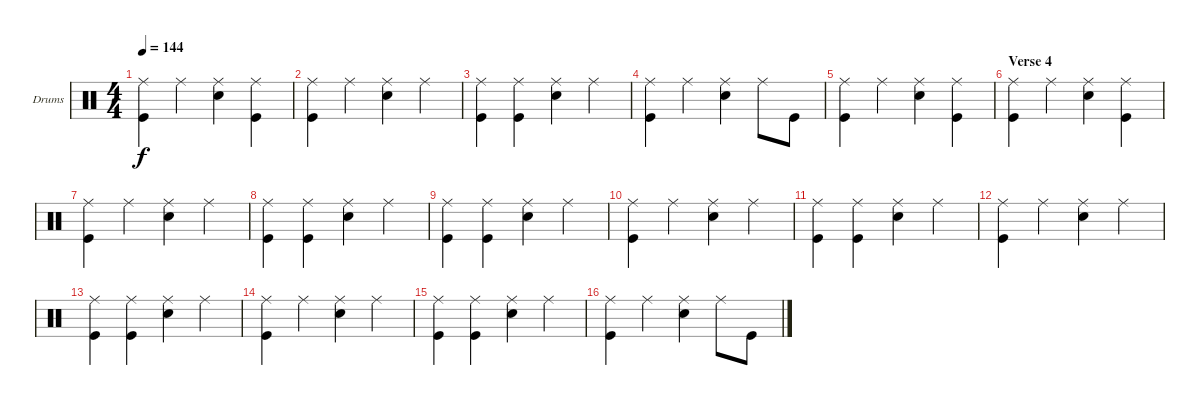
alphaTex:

\bracketExtendMode groupsimilarinstruments
\firstSystemTrackNameOrientation horizontal
\otherSystemsTrackNameOrientation horizontal
\track ("Drumkit" "Drums") {multiBarRest instrument percussion}
\staff {score}
\articulation defaults
\ts (4 4)
\tempo 144
\clef neutral
\ks c
("Ride (middle)" "Kick (hit)").4{dy f} "Ride (middle)".4 ("Ride (middle)" "Snare (hit) 2").4 ("Ride (middle)" "Kick (hit)").4 |
("Ride (middle)" "Kick (hit)").4 "Ride (middle)".4 ("Ride (middle)" "Snare (hit) 2").4 "Ride (middle)".4 |
("Ride (middle)" "Kick (hit)").4 ("Ride (middle)" "Kick (hit)").4 ("Ride (middle)" "Snare (hit) 2").4 "Ride (middle)".4 |
("Ride (middle)" "Kick (hit)").4 "Ride (middle)".4 ("Ride (middle)" "Snare (hit) 2").4 "Ride (middle)".8 "Kick (hit)".8 |
("Ride (middle)" "Kick (hit)").4 "Ride (middle)".4 ("Ride (middle)" "Snare (hit) 2").4 ("Ride (middle)" "Kick (hit)").4 |
\section ("" "Verse 4")
("Ride (middle)" "Kick (hit)").4 "Ride (middle)".4 ("Ride (middle)" "Snare (hit) 2").4 ("Ride (middle)" "Kick (hit)").4 |
("Ride (middle)" "Kick (hit)").4 "Ride (middle)".4 ("Ride (middle)" "Snare (hit) 2").4 "Ride (middle)".4 |
("Ride (middle)" "Kick (hit)").4 ("Ride (middle)" "Kick (hit)").4 ("Ride (middle)" "Snare (hit) 2").4 "Ride (middle)".4 |
("Ride (middle)" "Kick (hit)").4 ("Ride (middle)" "Kick (hit)").4 ("Ride (middle)" "Snare (hit) 2").4 "Ride (middle)".4 |
("Ride (middle)" "Kick (hit)").4 "Ride (middle)".4 ("Ride (middle)" "Snare (hit) 2").4 "Ride (middle)".4 |
("Ride (middle)" "Kick (hit)").4 ("Ride (middle)" "Kick (hit)").4 ("Ride (middle)" "Snare (hit) 2").4 "Ride (middle)".4 |
("Ride (middle)" "Kick (hit)").4 "Ride (middle)".4 ("Ride (middle)" "Snare (hit) 2").4 "Ride (middle)".4 |
("Ride (middle)" "Kick (hit)").4 ("Ride (middle)" "Kick (hit)").4 ("Ride (middle)" "Snare (hit) 2").4 "Ride (middle)".4 |
("Ride (middle)" "Kick (hit)").4 "Ride (middle)".4 ("Ride (middle)" "Snare (hit) 2").4 "Ride (middle)".4 |
("Ride (middle)" "Kick (hit)").4 ("Ride (middle)" "Kick (hit)").4 ("Ride (middle)" "Snare (hit) 2").4 "Ride (middle)".4 |
("Ride (middle)" "Kick (hit)").4 "Ride (middle)".4 ("Ride (middle)" "Snare (hit) 2").4 "Ride (middle)".8 "Kick (hit)".8
